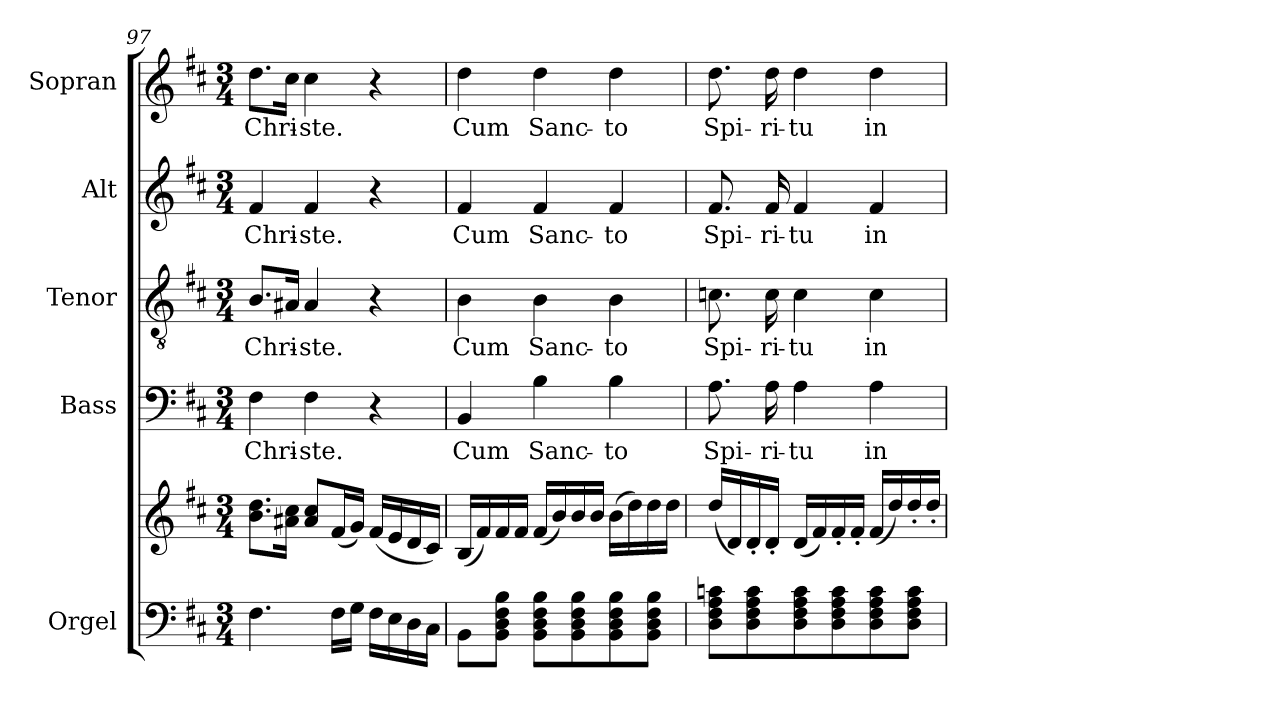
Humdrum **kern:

**kern	**kern	**kern	**text	**kern	**text	**kern	**text	**kern	**text
*part5	*part5	*part4	*part4	*part3	*part3	*part2	*part2	*part1	*part1
*staff6	*staff5	*staff4	*staff4	*staff3	*staff3	*staff2	*staff2	*staff1	*staff1
*I"Orgel	*	*I"Bass	*	*I"Tenor	*	*I"Alt	*	*I"Sopran	*
*I'Org.	*	*I'B.	*	*I'T.	*	*I'A.	*	*I'S.	*
*clefF4	*clefG2	*clefF4	*	*clefGv2	*	*clefG2	*	*clefG2	*
*k[f#c#]	*k[f#c#]	*k[f#c#]	*	*k[f#c#]	*	*k[f#c#]	*	*k[f#c#]	*
*D:	*D:	*D:	*	*D:	*	*D:	*	*D:	*
*M3/4	*M3/4	*M3/4	*	*M3/4	*	*M3/4	*	*M3/4	*
=97	=97	=97	=97	=97	=97	=97	=97	=97	=97
!	!	!	!LO:LY:b	!	!LO:LY:b	!	!LO:LY:b	!	!LO:LY:b
4.F#\	8.b\ 8.dd\L	4F#\	Chri-	8.B/L	Chri-	4f#/	Chri-	8.dd\L	Chri-
.	16a#X\ 16cc#\Jk	.	.	16A#X/Jk	.	.	.	16cc#\Jk	.
!	!	!	!LO:LY:b	!	!LO:LY:b	!	!LO:LY:b	!	!LO:LY:b
.	8a#/ 8cc#/L	4F#\	-ste.	4A#/	-ste.	4f#/	-ste.	4cc#\	-ste.
16F#\LL	(<16f#/L	.	.	.	.	.	.	.	.
16G\JJ	16g/JJ)	.	.	.	.	.	.	.	.
16F#\LL	(<16f#/LL	4r	.	4r	.	4r	.	4r	.
16E\	16e/	.	.	.	.	.	.	.	.
16D\	16d/	.	.	.	.	.	.	.	.
16C#\JJ	16c#/JJ)	.	.	.	.	.	.	.	.
!!LO:LB:g=z
=98	=98	=98	=98	=98	=98	=98	=98	=98	=98
!	!	!	!LO:LY:b	!	!LO:LY:b	!	!LO:LY:b	!	!LO:LY:b
8BB\L	(<16B/LL	4BB/	Cum	4B\	Cum	4f#/	Cum	4dd\	Cum
.	16f#/)	.	.	.	.	.	.	.	.
8BB\ 8D\ 8F#\ 8B\J	16f#/	.	.	.	.	.	.	.	.
.	16f#/JJ	.	.	.	.	.	.	.	.
!	!	!	!LO:LY:b	!	!LO:LY:b	!	!LO:LY:b	!	!LO:LY:b
8BB\ 8D\ 8F#\ 8B\L	(<16f#/LL	4B\	Sanc-	4B\	Sanc-	4f#/	Sanc-	4dd\	Sanc-
.	16b/)	.	.	.	.	.	.	.	.
8BB\ 8D\ 8F#\ 8B\	16b/	.	.	.	.	.	.	.	.
.	16b/JJ	.	.	.	.	.	.	.	.
!	!	!	!LO:LY:b	!	!LO:LY:b	!	!LO:LY:b	!	!LO:LY:b
8BB\ 8D\ 8F#\ 8B\	(>16b\LL	4B\	-to	4B\	-to	4f#/	-to	4dd\	-to
.	16dd\)	.	.	.	.	.	.	.	.
8BB\ 8D\ 8F#\ 8B\J	16dd\	.	.	.	.	.	.	.	.
.	16dd\JJ	.	.	.	.	.	.	.	.
=99	=99	=99	=99	=99	=99	=99	=99	=99	=99
!	!	!	!LO:LY:b	!	!LO:LY:b	!	!LO:LY:b	!	!LO:LY:b
8D\ 8F#\ 8A\ 8cn\L	(<16dd/LL	8.A\	Spi-	8.cn\	Spi-	8.f#/	Spi-	8.dd\	Spi-
.	16d/)	.	.	.	.	.	.	.	.
8D\ 8F#\ 8A\ 8c\	16d'</	.	.	.	.	.	.	.	.
!	!	!	!LO:LY:b	!	!LO:LY:b	!	!LO:LY:b	!	!LO:LY:b
.	16d'</JJ	16A\	-ri-	16c\	-ri-	16f#/	-ri-	16dd\	-ri-
!	!	!	!LO:LY:b	!	!LO:LY:b	!	!LO:LY:b	!	!LO:LY:b
8D\ 8F#\ 8A\ 8c\	(<16d/LL	4A\	-tu	4c\	-tu	4f#/	-tu	4dd\	-tu
.	16f#/)	.	.	.	.	.	.	.	.
8D\ 8F#\ 8A\ 8c\	16f#'</	.	.	.	.	.	.	.	.
.	16f#'</JJ	.	.	.	.	.	.	.	.
!	!	!	!LO:LY:b	!	!LO:LY:b	!	!LO:LY:b	!	!LO:LY:b
8D\ 8F#\ 8A\ 8c\	(<16f#/LL	4A\	in	4c\	in	4f#/	in	4dd\	in
.	16dd/)	.	.	.	.	.	.	.	.
8D\ 8F#\ 8A\ 8c\J	16dd'</	.	.	.	.	.	.	.	.
.	16dd'</JJ	.	.	.	.	.	.	.	.
=	=	=	=	=	=	=	=	=	=
*-	*-	*-	*-	*-	*-	*-	*-	*-	*-
